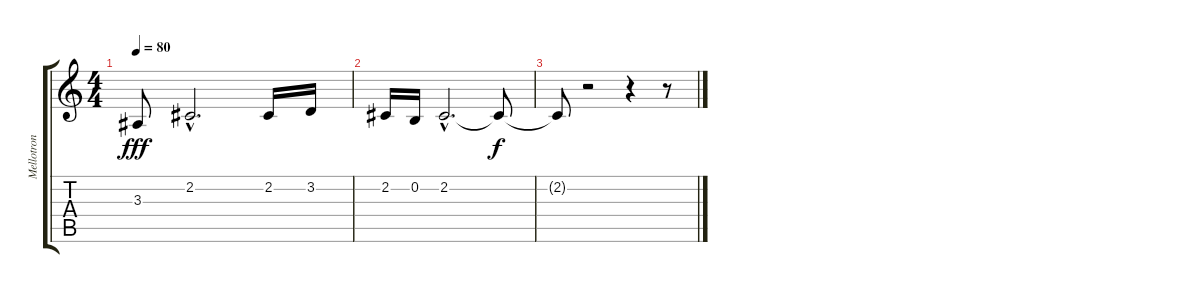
\track ("Mellotron           " "Mellotron ") {instrument clavinet}
\staff {score tabs}
\tuning (E4 B3 G3 D3 A2 E2) {hide}
\ts (4 4)
\tempo 80
\clef g2
\ks c
3.3.8{dy fff} 2.2{hac}.2{d} 2.2.16 3.2.16 |
2.2.16 0.2.16 2.2{hac}.2{d} 2.2{t}.8{dy f} |
2.2{t}.8 r.2 r.4 r.8
